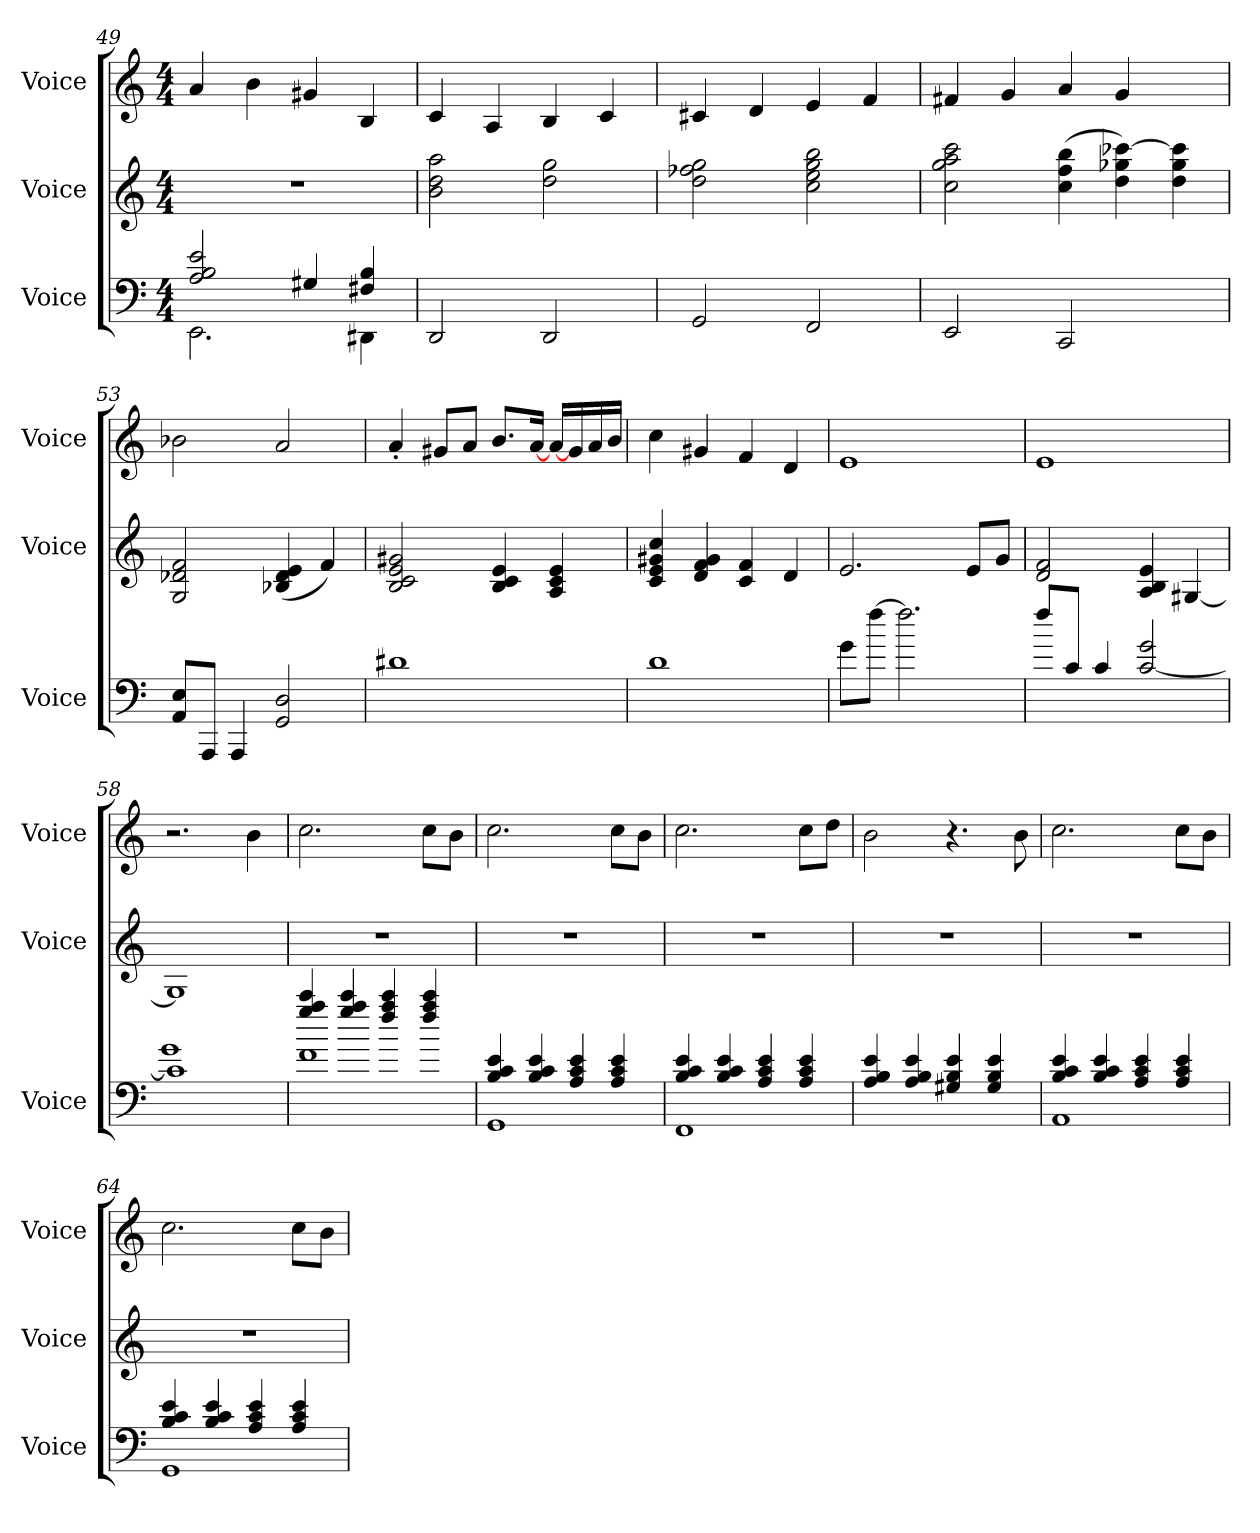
**kern	**kern	**kern
*part3	*part2	*part1
*staff3	*staff2	*staff1
*I"Voice	*I"Voice	*I"Voice
*I'Voice	*I'Voice	*I'Voice
!!LO:LB:g=z
*clefF4	*clefG2	*clefG2
*M4/4	*M4/4	*M4/4
=49	=49	=49
*^	*	*
2A/ 2B/ 2e/	2.EE\	1rdd	4a/
.	.	.	4b\
4G#X/	.	.	4g#X/
4F#X/ 4B/	4DD#X\	.	4B/
*v	*v	*	*
=50	=50	=50
2DD/	2b\ 2dd\ 2aa\	4c/
.	.	4A/
2DD/	2dd\ 2gg\	4B/
.	.	4c/
=51	=51	=51
2GG/	2dd\ 2ff-X\ 2gg\	4c#X/
.	.	4d/
2FF/	2cc\ 2ee\ 2gg\ 2bb\	4e/
.	.	4f/
=52	=52	=52
2EE/	2cc\ 2gg\ 2aa\ 2ccc\	4f#X/
.	.	4g/
2CC/	(>4cc\ 4ff\ 4bb\	4a/
.	4dd\ 4gg-X\ [>4ccc-X\)	4g/
4ryy	4dd\ 4gg-\ 4ccc-\]	4ryy
=53	=53	=53
8AA/ 8E/L	2G/ 2d-X/ 2f/	2b-X\
8AAA/J	.	.
4AAA/	.	.
2GG/ 2D/	(>4B-X/ 4d-/ 4e/	2a/
.	4f/)	.
!!LO:PB:g=z
=54	=54	=54
1d#X	2B/ 2c/ 2e/ 2g#X/	4a'</
.	.	8g#X/L
.	.	8a/J
.	4B/ 4c/ 4e/	8.b/L
.	.	[<16a/Jk
.	4A/ 4c/ 4e/	[16a/LL
.	.	16g#/
.	.	16a/
.	.	16b/JJ
=55	=55	=55
1d	4c/ 4e/ 4g#X/ 4cc/	4cc\
.	4d/ 4f/ 4g#/	4g#X/
.	4c/ 4f/	4f/
.	4d/	4d/
=56	=56	=56
8g\L	2.e/	1e
[>8ff\J	.	.
2.ff\]	.	.
.	8e/L	.
.	8g/J	.
=57	=57	=57
8ff/L	2d/ 2f/	1e
8c/J	.	.
4c/	.	.
[<2c/ 2g/	4A/ 4B/ 4e/	.
.	[<4G#X/	.
=58	=58	=58
*^	*	*
1c]	1g	1G#]	2.r
.	.	.	4b\
=59	=59	=59	=59
4gg/ 4aa/ 4ccc/	1f	1rdd	2.cc\
4gg/ 4aa/ 4ccc/	.	.	.
4ff/ 4aa/ 4ccc/	.	.	.
4ff/ 4aa/ 4ccc/	.	.	8cc\L
.	.	.	8b\J
!!LO:LB:g=z
=60	=60	=60	=60
4B/ 4c/ 4e/	1GG	1rdd	2.cc\
4B/ 4c/ 4e/	.	.	.
4A/ 4c/ 4e/	.	.	.
4A/ 4c/ 4e/	.	.	8cc\L
.	.	.	8b\J
=61	=61	=61	=61
4B/ 4c/ 4e/	1FF	1rdd	2.cc\
4B/ 4c/ 4e/	.	.	.
4A/ 4c/ 4e/	.	.	.
4A/ 4c/ 4e/	.	.	8cc\L
.	.	.	8dd\J
*v	*v	*	*
=62	=62	=62
4A/ 4B/ 4e/	1rdd	2b\
4A/ 4B/ 4e/	.	.
4G#X/ 4B/ 4e/	.	4.r
4G#/ 4B/ 4e/	.	.
.	.	8b\
=63	=63	=63
*^	*	*
4B/ 4c/ 4e/	1AA	1rdd	2.cc\
4B/ 4c/ 4e/	.	.	.
4A/ 4c/ 4e/	.	.	.
4A/ 4c/ 4e/	.	.	8cc\L
.	.	.	8b\J
=64	=64	=64	=64
4B/ 4c/ 4e/	1GG	1rdd	2.cc\
4B/ 4c/ 4e/	.	.	.
4A/ 4c/ 4e/	.	.	.
4A/ 4c/ 4e/	.	.	8cc\L
.	.	.	8b\J
*v	*v	*	*
=	=	=
*-	*-	*-
